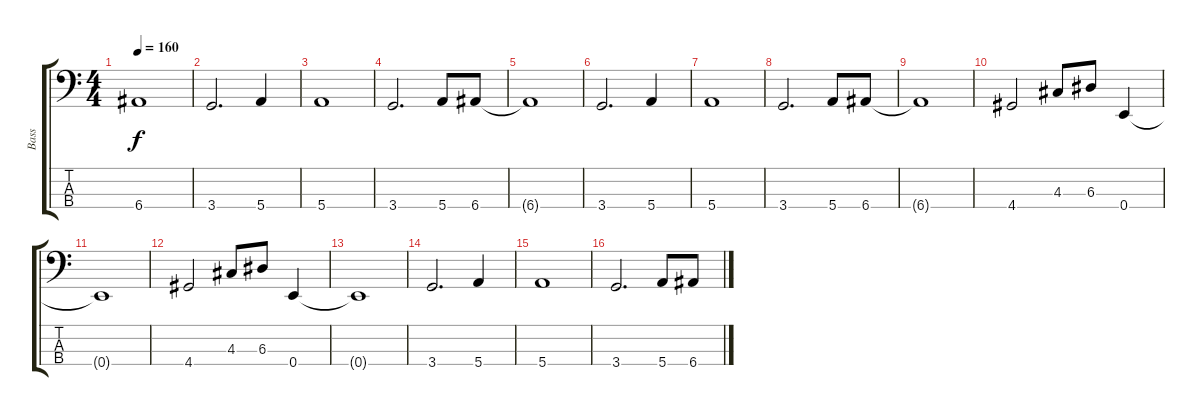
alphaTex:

\track ("Bass" "Bass") {instrument electricbassfinger}
\staff {score tabs}
\tuning (G2 D2 A1 E1) {hide}
\ts (4 4)
\tempo 160
\clef f4
\ks c
6.4{t}.1{dy f} |
3.4.2{d} 5.4.4 |
5.4.1 |
3.4.2{d} 5.4.8 6.4.8 |
6.4{t}.1 |
3.4.2{d} 5.4.4 |
5.4.1 |
3.4.2{d} 5.4.8 6.4.8 |
6.4{t}.1 |
4.4.2 4.3.8 6.3.8 0.4.4 |
0.4{t}.1 |
4.4.2 4.3.8 6.3.8 0.4.4 |
0.4{t}.1 |
3.4.2{d} 5.4.4 |
5.4.1 |
3.4.2{d} 5.4.8 6.4.8
